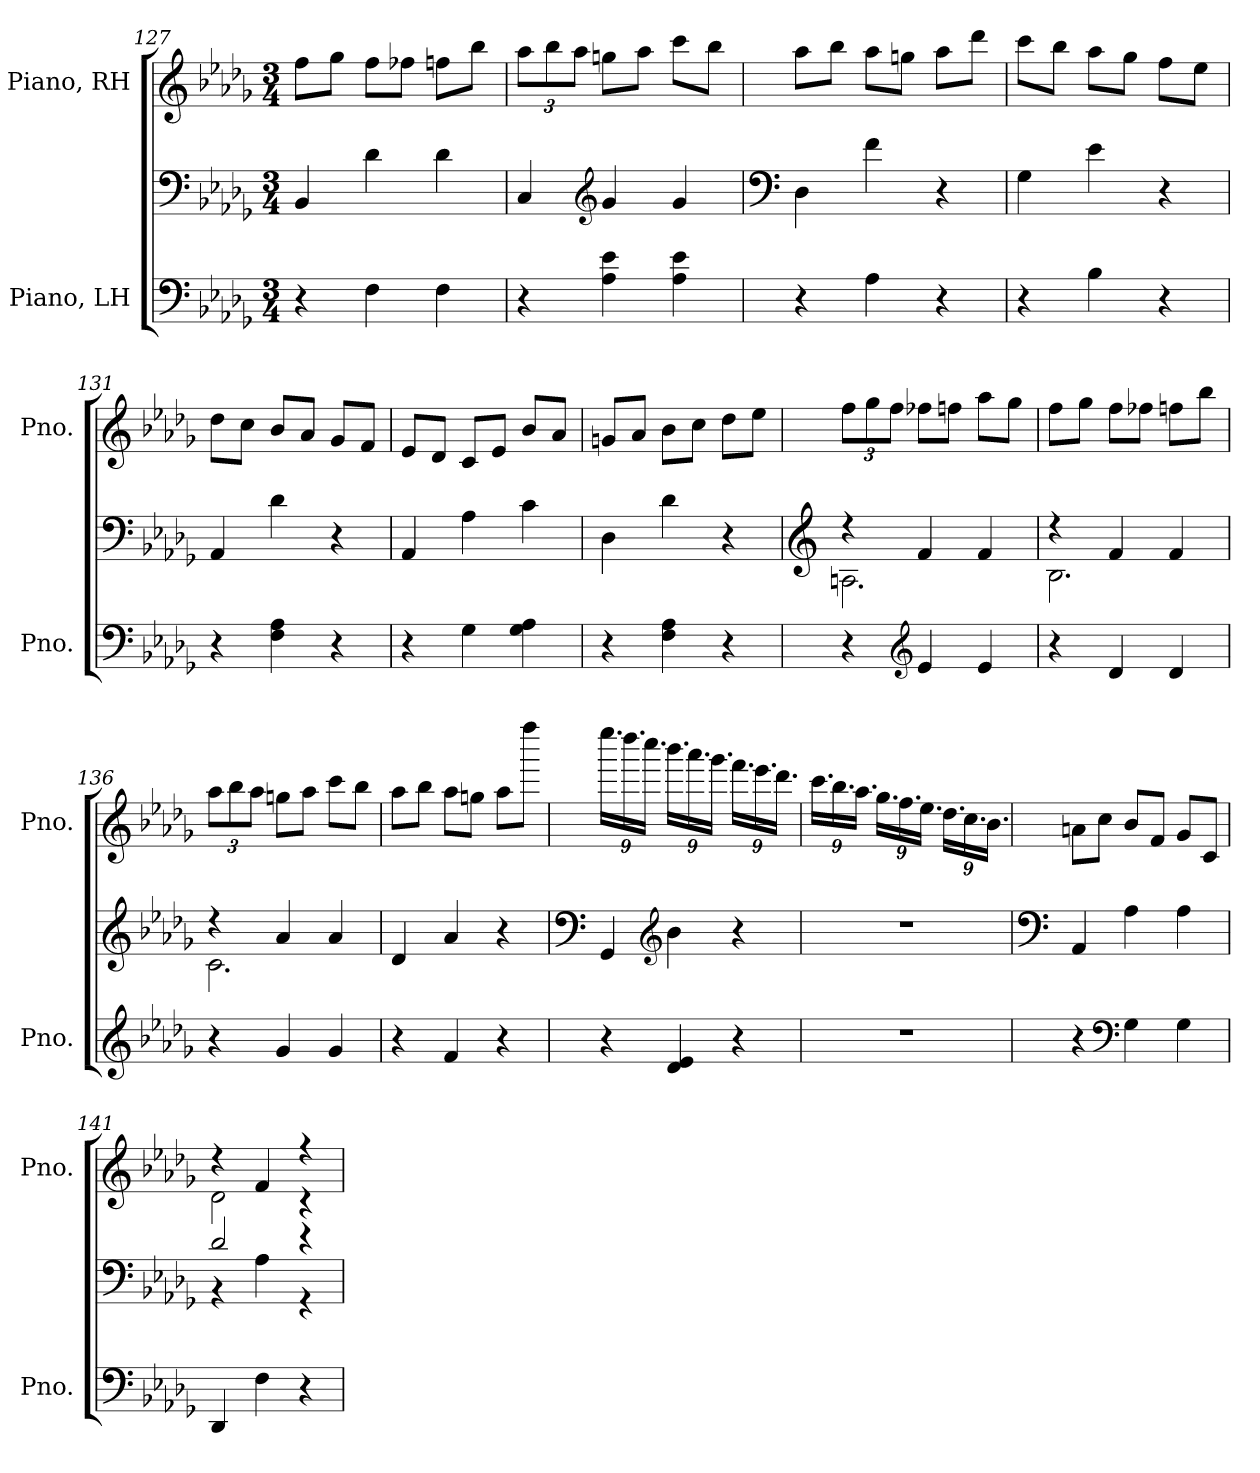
**kern	**kern	**kern
*part2	*part2	*part1
*staff3	*staff2	*staff1
*I"Piano, LH	*	*I"Piano, RH
*I'Pno.	*	*I'Pno.
*clefF4	*clefF4	*clefG2
*k[b-e-a-d-g-]	*k[b-e-a-d-g-]	*k[b-e-a-d-g-]
*M3/4	*M3/4	*M3/4
=127	=127	=127
4r	4BB-/	8ff\L
.	.	8gg-\J
4F\	4d-\	8ff\L
.	.	8ff-X\J
4F\	4d-\	8ffn\L
.	.	8bb-\J
=128	=128	=128
*	*	*Xbrackettup
4r	4C/	12aa-\L
.	.	12bb-\
.	.	12aa-\J
*	*clefG2	*
4A-\ 4e-\	4g-/	8ggn\L
.	.	8aa-\J
4A-\ 4e-\	4g-/	8ccc\L
.	.	8bb-\J
!!LO:LB:g=z
=129	=129	=129
*	*clefF4	*
4r	4D-\	8aa-\L
.	.	8bb-\J
4A-\	4f\	8aa-\L
.	.	8ggn\J
4r	4r	8aa-\L
.	.	8ddd-\J
=130	=130	=130
4r	4G-\	8ccc\L
.	.	8bb-\J
4B-\	4e-\	8aa-\L
.	.	8gg-\J
4r	4r	8ff\L
.	.	8ee-\J
=131	=131	=131
4r	4AA-/	8dd-\L
.	.	8cc\J
4F\ 4A-\	4d-\	8b-/L
.	.	8a-/J
4r	4r	8g-/L
.	.	8f/J
=132	=132	=132
4r	4AA-/	8e-/L
.	.	8d-/J
4G-\	4A-\	8c/L
.	.	8e-/J
4G-\ 4A-\	4c\	8b-/L
.	.	8a-/J
=133	=133	=133
4r	4D-\	8gn/L
.	.	8a-/J
4F\ 4A-\	4d-\	8b-\L
.	.	8cc\J
4r	4r	8dd-\L
.	.	8ee-\J
!!LO:PB:g=z
=134	=134	=134
*	*clefG2	*
*	*^	*
4r	4r	2.An\	12ff\L
.	.	.	12gg-\
.	.	.	12ff\J
*clefG2	*	*	*
4e-/	4f/	.	8ff-X\L
.	.	.	8ffn\J
4e-/	4f/	.	8aa-\L
.	.	.	8gg-\J
=135	=135	=135	=135
4r	4r	2.B-\	8ff\L
.	.	.	8gg-\J
4d-/	4f/	.	8ff\L
.	.	.	8ff-X\J
4d-/	4f/	.	8ffn\L
.	.	.	8bb-\J
=136	=136	=136	=136
4r	4r	2.c\	12aa-\L
.	.	.	12bb-\
.	.	.	12aa-\J
4g-/	4a-/	.	8ggn\L
.	.	.	8aa-\J
4g-/	4a-/	.	8ccc\L
.	.	.	8bb-\J
*	*v	*v	*
=137	=137	=137
4r	4d-/	8aa-\L
.	.	8bb-\J
4f/	4a-/	8aa-\L
.	.	8ggn\J
4r	4r	8aa-\L
.	.	8ffff\J
!!LO:LB:g=z
=138	=138	=138
*	*clefF4	*
4r	4GG-/	18.eeee-\LL
.	.	18.dddd-\
.	.	18.cccc\JJ
*	*clefG2	*
4d-/ 4e-/	4b-\	18.bbb-\LL
.	.	18.aaa-\
.	.	18.ggg-\JJ
4r	4r	18.fff\LL
.	.	18.eee-\
.	.	18.ddd-\JJ
=139	=139	=139
2.r	2.r	18.ccc\LL
.	.	18.bb-\
.	.	18.aa-\JJ
.	.	18.gg-\LL
.	.	18.ff\
.	.	18.ee-\JJ
.	.	18.dd-\LL
.	.	18.cc\
.	.	18.b-\JJ
=140	=140	=140
*	*clefF4	*
4r	4AA-/	8an\L
.	.	8cc\J
*clefF4	*	*
4G-\	4A-\	8b-/L
.	.	8f/J
4G-\	4A-\	8g-/L
.	.	8c/J
!!LO:LB:g=z
=141	=141	=141
*	*^	*^
4DD-/	2d-/	4r	4r	2d-\
4F\	.	4A-\	4f/	.
4r	4r	4r	4r	4r
*	*v	*v	*	*
*	*	*v	*v
=	=	=
*-	*-	*-
